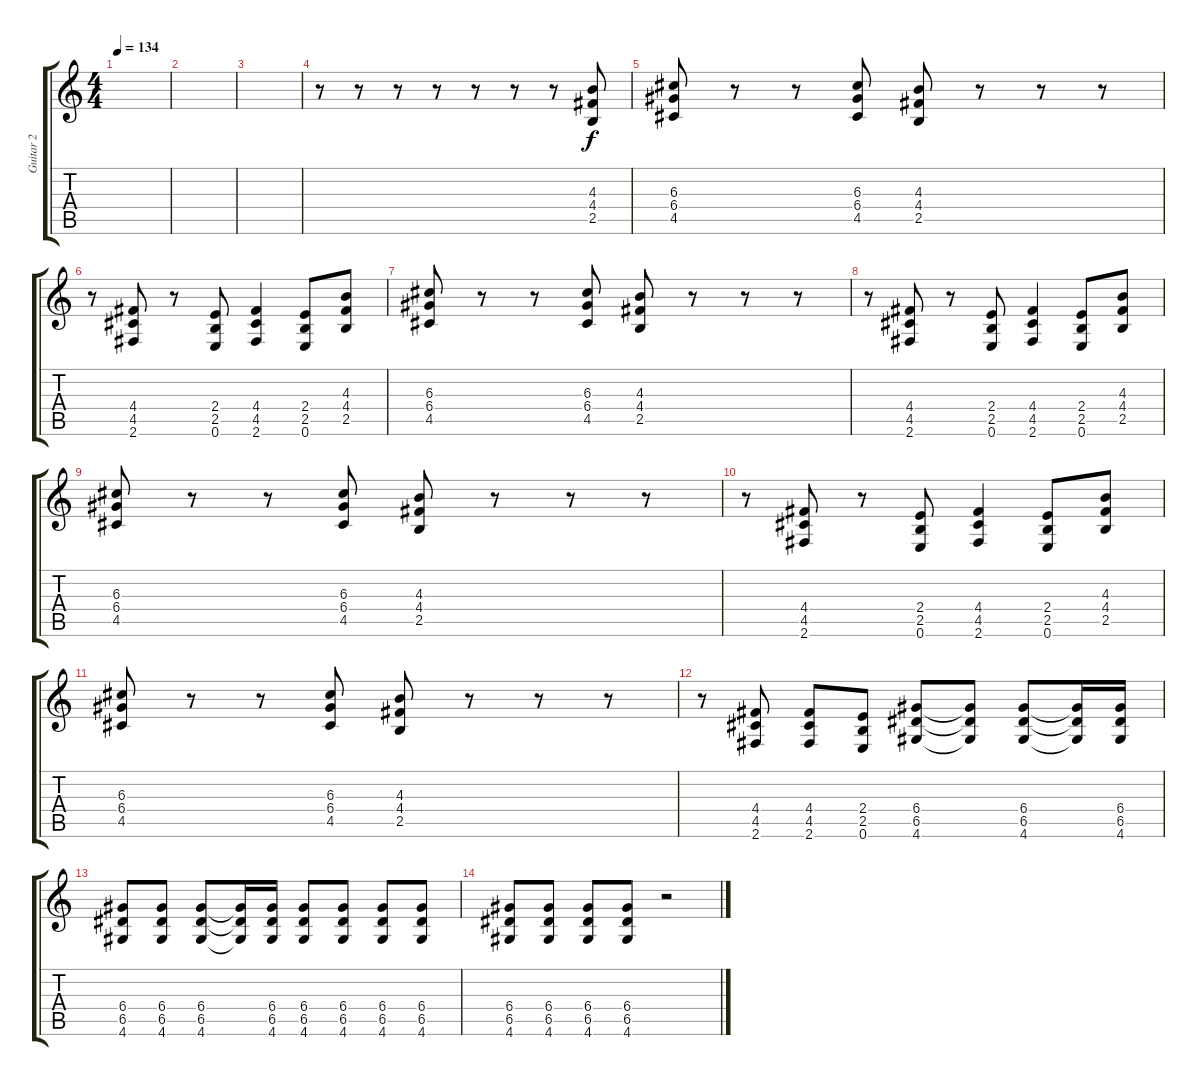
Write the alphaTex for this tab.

\track ("Guitar 2" "Guitar 2") {instrument overdrivenguitar}
\staff {score tabs}
\tuning (E4 B3 G3 D3 A2 E2) {hide}
\ts (4 4)
\tempo 134
\clef g2
\ks c
|
|
|
r.8 r.8 r.8 r.8 r.8 r.8 r.8 (4.3 4.4 2.5).8 |
(6.3 6.4 4.5).8 r.8 r.8 (6.3 6.4 4.5).8 (4.3 4.4 2.5).8 r.8 r.8 r.8 |
r.8 (4.4 4.5 2.6).8 r.8 (2.4 2.5 0.6).8 (4.4 4.5 2.6).4 (2.4 2.5 0.6).8 (4.3 4.4 2.5).8 |
(6.3 6.4 4.5).8 r.8 r.8 (6.3 6.4 4.5).8 (4.3 4.4 2.5).8 r.8 r.8 r.8 |
r.8 (4.4 4.5 2.6).8 r.8 (2.4 2.5 0.6).8 (4.4 4.5 2.6).4 (2.4 2.5 0.6).8 (4.3 4.4 2.5).8 |
(6.3 6.4 4.5).8 r.8 r.8 (6.3 6.4 4.5).8 (4.3 4.4 2.5).8 r.8 r.8 r.8 |
r.8 (4.4 4.5 2.6).8 r.8 (2.4 2.5 0.6).8 (4.4 4.5 2.6).4 (2.4 2.5 0.6).8 (4.3 4.4 2.5).8 |
(6.3 6.4 4.5).8 r.8 r.8 (6.3 6.4 4.5).8 (4.3 4.4 2.5).8 r.8 r.8 r.8 |
r.8 (4.4 4.5 2.6).8 (4.4 4.5 2.6).8 (2.4 2.5 0.6).8 (6.4 6.5 4.6).8 (6.4{t} 6.5{t} 4.6{t}).8 (6.4 6.5 4.6).8 (6.4{t} 6.5{t} 4.6{t}).16 (6.4 6.5 4.6).16 |
(6.4 6.5 4.6).8 (6.4 6.5 4.6).8 (6.4 6.5 4.6).8 (6.4{t} 6.5{t} 4.6{t}).16 (6.4 6.5 4.6).16 (6.4 6.5 4.6).8 (6.4 6.5 4.6).8 (6.4 6.5 4.6).8 (6.4 6.5 4.6).8 |
(6.4 6.5 4.6).8 (6.4 6.5 4.6).8 (6.4 6.5 4.6).8 (6.4 6.5 4.6).8 r.2
